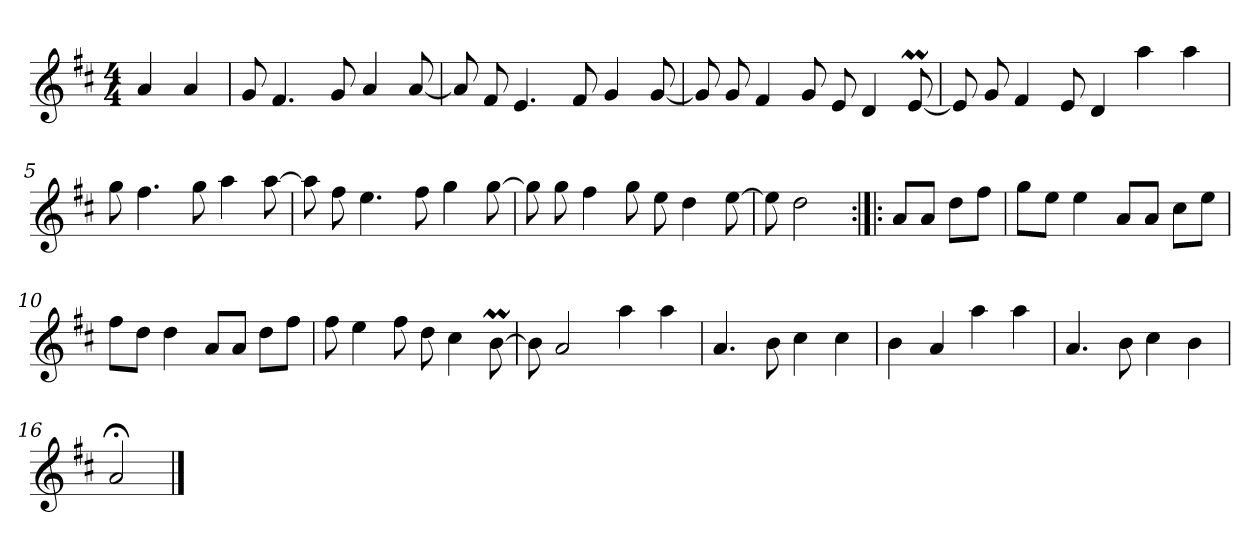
**kern
*part1
*staff1
*clefG2
*k[f#c#]
*A:mix
*M4/4
*MM120
=
4a
4a
=1
8g
4.f#
8g
4a
[8a
=2
8a]
8f#
4.e
8f#
4g
[8g
=3
8g]
8g
4f#
8g
8e
4d
[8eM
=4
8e]
8g
4f#
8e
4d
4aa
4aa
=5
8gg
4.ff#
8gg
4aa
[8aa
=6
8aa]
8ff#
4.ee
8ff#
4gg
[8gg
=7
8gg]
8gg
4ff#
8gg
8ee
4dd
[8ee
=8
8ee]
2dd
=:|!|:
8a/L
8a/J
8dd\L
8ff#\J
=9
8gg\L
8ee\J
4ee
8a/L
8a/J
8cc#\L
8ee\J
=10
8ff#\L
8dd\J
4dd
8a/L
8a/J
8dd\L
8ff#\J
=11
8ff#
4ee
8ff#
8dd
4cc#
[8bM
=12
8b]
2a
4aa
4aa
=13
4.a
8b
4cc#
4cc#
=14
4b
4a
4aa
4aa
=15
4.a
8b
4cc#
4b
=16
2a;<
==
*-
